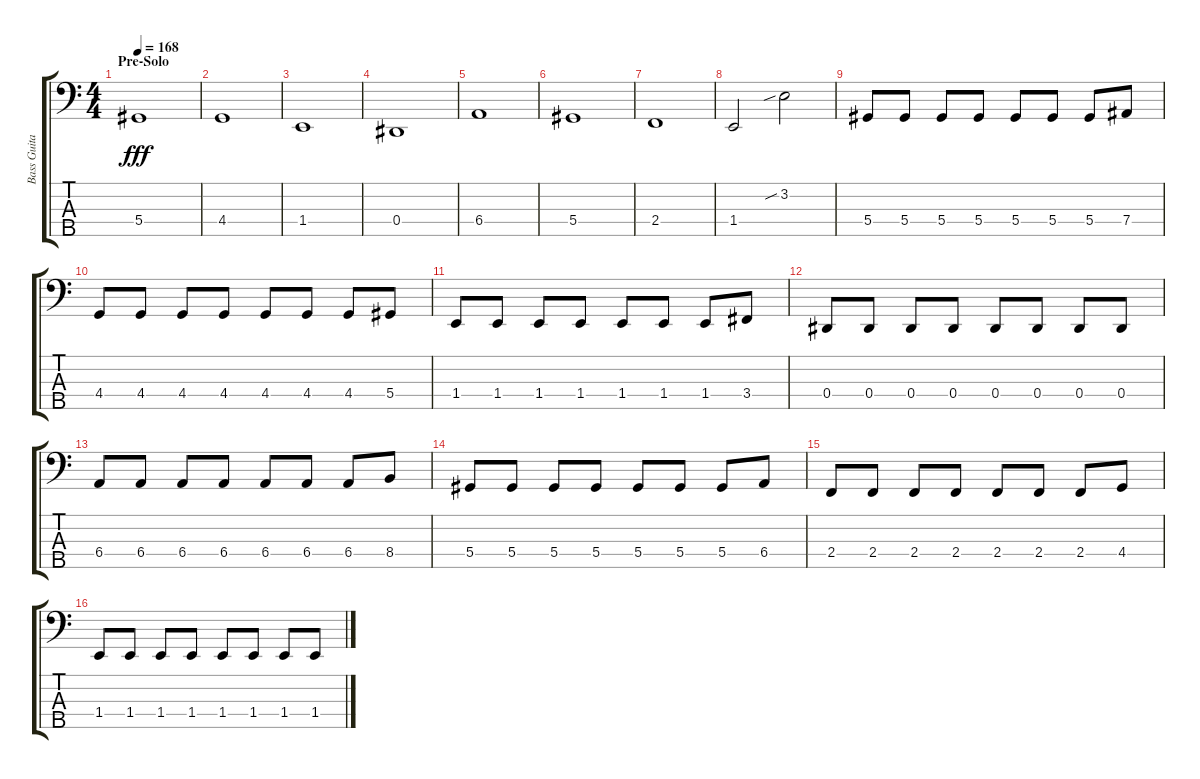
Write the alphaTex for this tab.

\track ("Bass Guitar" "Bass Guita") {instrument electricbassfinger}
\staff {score tabs}
\tuning (Gb2 Db2 Ab1 Eb1 Bb0) {hide}
\ts (4 4)
\section ("" "Pre-Solo")
\tempo 168
\clef f4
\ks c
5.4.1{dy fff} |
4.4.1 |
1.4.1 |
0.4.1 |
6.4.1 |
5.4.1 |
2.4.1 |
1.4.2 3.2{sib}.2 |
5.4.8 5.4.8 5.4.8 5.4.8 5.4.8 5.4.8 5.4.8 7.4.8 |
4.4.8 4.4.8 4.4.8 4.4.8 4.4.8 4.4.8 4.4.8 5.4.8 |
1.4.8 1.4.8 1.4.8 1.4.8 1.4.8 1.4.8 1.4.8 3.4.8 |
0.4.8 0.4.8 0.4.8 0.4.8 0.4.8 0.4.8 0.4.8 0.4.8 |
6.4.8 6.4.8 6.4.8 6.4.8 6.4.8 6.4.8 6.4.8 8.4.8 |
5.4.8 5.4.8 5.4.8 5.4.8 5.4.8 5.4.8 5.4.8 6.4.8 |
2.4.8 2.4.8 2.4.8 2.4.8 2.4.8 2.4.8 2.4.8 4.4.8 |
1.4.8 1.4.8 1.4.8 1.4.8 1.4.8 1.4.8 1.4.8 1.4.8
